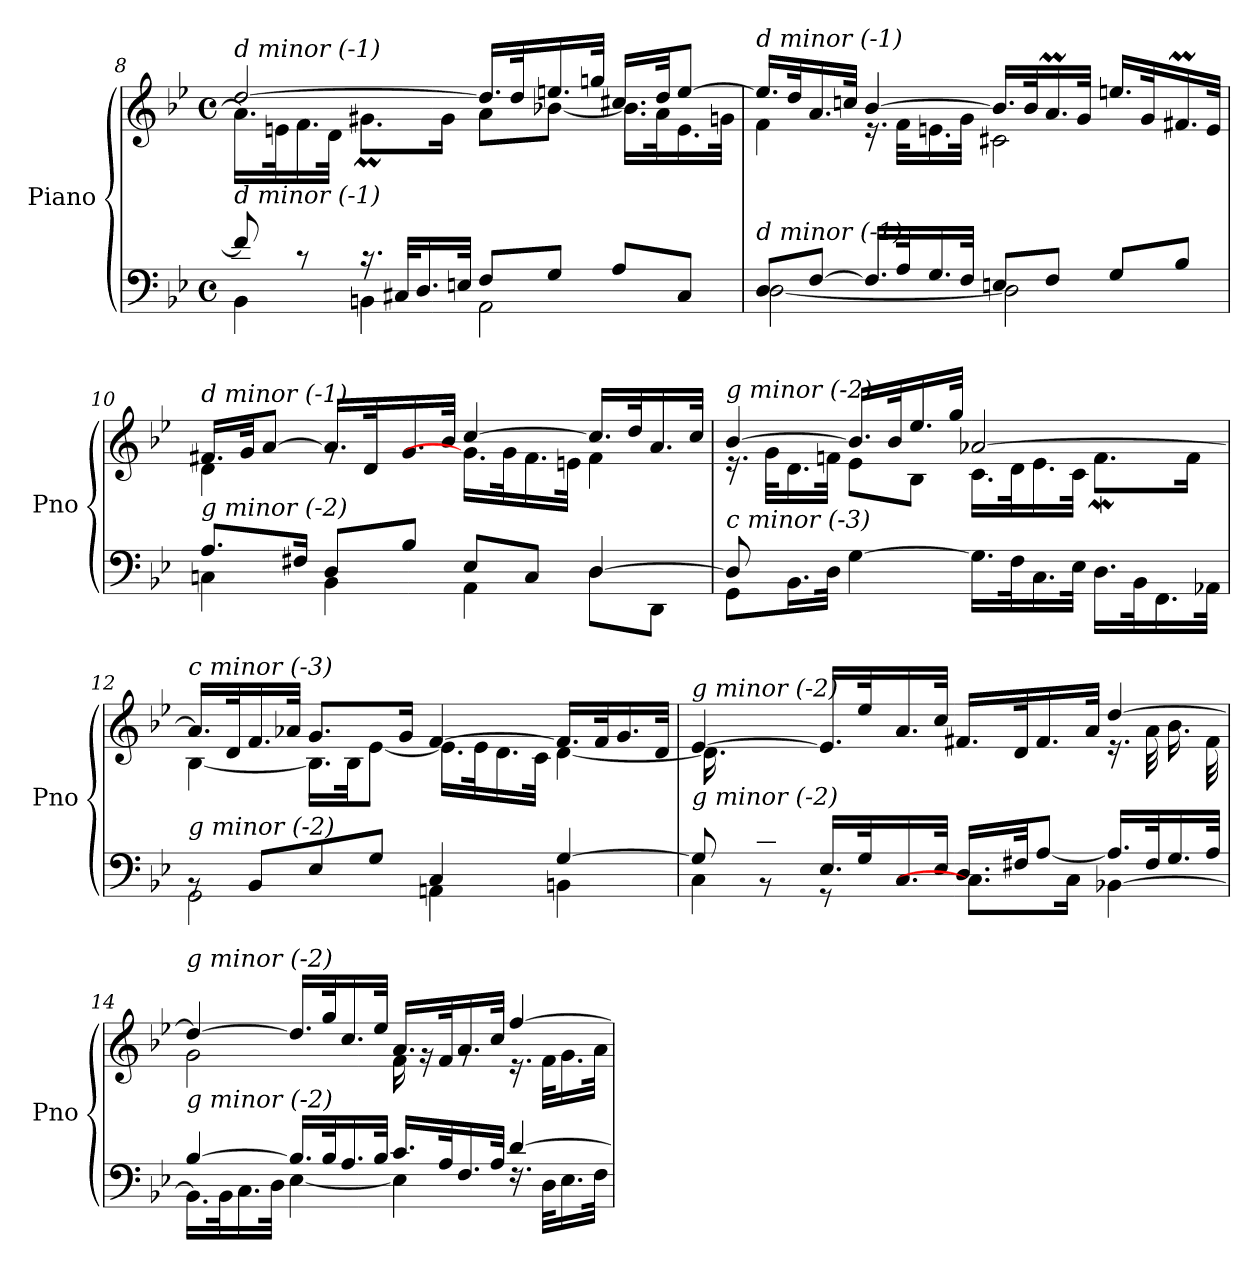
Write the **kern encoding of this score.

**kern	**kern
*part1	*part1
*staff2	*staff1
*I"Piano	*
*I'Pno	*
!!LO:LB:g=z
*clefF4	*clefG2
*k[b-e-]	*k[b-e-]
*M4/4	*M4/4
*met(c)	*met(c)
=8	=8
*^	*^
!	!	!LO:TX:i:t=d minor (-1)	!
!LO:TX:i:t=d minor (-1)	!	!	!
8f/]	4BB-\	[2dd/	16.a\LL]
.	.	.	32en\K
8r	.	.	16.f\
.	.	.	32d\JJk
16.r	4BBn\	.	8.g#Xm\L
32C#X/KLL	.	.	.
16.D/	.	.	.
.	.	.	16g#\Jk
32En/JJk	.	.	.
8F/L	2AA\	16.dd/LL]	8a\L
.	.	32dd/K	.
8G/J	.	16.een/	[8b-X\J
.	.	32ggn/JJk	.
8A/L	.	16.cc#X/LL	16.b-\LL]
.	.	32dd/JK	32a\K
8C#/J	.	[8ee/J	16.e\
.	.	.	32gn\JJk
!!LO:PB:g=z	!!
=9	=9	=9	=9
!	!	!LO:TX:i:t=d minor (-1)	!
!LO:TX:i:t=d minor (-1)	!	!	!
8D/L	[2D\	16.ee/LL]	4f\
.	.	32dd/K	.
[8F/J	.	16.a/	.
.	.	32ccn/JJk	.
16.F/LL]	.	[4b-/	16.r
32A/K	.	.	32f\KLL
16.G/	.	.	16.en\
32F/JJk	.	.	32g\JJk
8En/L	2D\]	16.b-/LL]	2c#X\
.	.	32b-/K	.
8F/J	.	16.am/	.
.	.	32g/JJk	.
8G/L	.	16.een/LL	.
.	.	32g/K	.
8B-/J	.	16.f#Xm/	.
.	.	32e/JJk	.
=10	=10	=10	=10
!	!	!LO:TX:i:t=d minor (-1)	!
!LO:TX:i:t=g minor (-2)	!	!	!
8.A/L	4Cn\	16.f#X/LL	4d\
.	.	32g/JK	.
.	.	[8a/J	.
16F#X/Jk	.	.	.
8D/L	4BB-\	16.a/LL]	8rg
.	.	32d/K	.
8B-/J	.	16.g/	[8g\yy
.	.	32b-/JJk	.
8E-/L	4AA\	[4cc/	16.g\LL]
.	.	.	32g\K
8C/J	.	.	16.f#\
.	.	.	32en\JJk
[4D/	8D\L	16.cc/LL]	4f#\
.	.	32dd/K	.
.	8DD\J	16.a/	.
.	.	32cc/JJk	.
!!LO:PB:g=z
=11	=11	=11	=11
*	*	*	*^
!	!	!LO:TX:i:t=g minor (-2)	!	!
!LO:TX:i:t=c minor (-3)	!	!	!	!
8D/]	8GG\L	[4b-/	16.r	4ryy
.	.	.	32g\KLL	.
8ryy	16.BB-\L	.	16.d\	.
.	32D\JJk	.	32fn\JJk	.
[4G\	2.ryy	16.b-/LL]	8e-\L	2.ryy
.	.	32b-/K	.	.
.	.	16.ee-/	8B-\J	.
.	.	32gg/JJk	.	.
16.G\LL]	.	[2a-X/	16.c\LL	.
32F\K	.	.	32d\K	.
16.C\	.	.	16.e-\	.
32E-\JJk	.	.	32c\JJk	.
16.D\LL	.	.	8.fW\L	.
32BB-\K	.	.	.	.
16.FF\	.	.	.	.
.	.	.	16f\Jk	.
32AA-X\JJk	.	.	.	.
*	*	*	*v	*v
=12	=12	=12	=12
!	!	!LO:TX:i:t=c minor (-3)	!
!LO:TX:i:t=g minor (-2)	!	!	!
8rBB	2GG\	16.a-/LL]	[4B-\
.	.	32d/K	.
8BB-/L	.	16.f/	.
.	.	32a-X/JJk	.
8E-/	.	8.g/L	16.B-\LL]
.	.	.	32B-\JK
8G/J	.	.	[8e-\J
.	.	16g/Jk	.
4C/	4AAn\	[4f/	16.e-\LL]
.	.	.	32e-\K
.	.	.	16.d\
.	.	.	32c\JJk
[4G/	4BBn\	16.f/LL]	[4d\
.	.	32f/K	.
.	.	16.g/	.
.	.	32d/JJk	.
!!LO:LB:g=z	!!
=13	=13	=13	=13
*	*^	*	*
!	!	!	!LO:TX:i:t=g minor (-2)	!
!LO:TX:i:t=g minor (-2)	!	!	!	!
16.ryy	8G/]	4C\	[4e-/	16.d\LL]
32Bn/K	.	.	.	8ryy
16.c/	8rBB	.	.	.
32G/JJk	.	.	.	32ryy
2ryy	16.E-/LL	8r	16.e-/LL]	2ryy
.	32G/K	.	32ee-/K	.
.	16.C/	[8C\yy	16.a/	.
.	32E-/JJk	.	32cc/JJk	.
.	16.D/LL	8.C\L]	16.f#X/LL	.
.	32F#X/JK	.	32d/K	.
.	[8A/J	.	16.f#/	.
.	.	16C\Jk	.	.
.	.	.	32a/JJk	.
4ryy	16.A/LL]	[4BB-X\	[4dd/	16.r
.	32F#/K	.	.	32a\KLL
.	16.G/	.	.	16.b-\
.	32A/JJk	.	.	32f#\JJk
*	*v	*v	*	*
=14	=14	=14	=14
!	!	!LO:TX:i:t=g minor (-2)	!
!LO:TX:i:t=g minor (-2)	!	!	!
[4B-/	16.BB-\LL]	4dd/_	2g\
.	32BB-\K	.	.
.	16.C\	.	.
.	32D\JJk	.	.
16.B-/LL]	[4E-\	16.dd/LL]	.
32B-/K	.	32gg/K	.
16.A/	.	16.cc/	.
32B-/JJk	.	32ee-/JJk	.
16.c/LL	4E-\]	16.a/LL	16f\
.	.	.	16rg
32A/K	.	32f/K	.
16.F/	.	16.a/	8rg
32A/JJk	.	32cc/JJk	.
[4d/	16.rF	[4ff/	16.r
.	32D\KLL	.	32f\KLL
.	16.E-\	.	16.g\
.	32F\JJk	.	32a\JJk
*v	*v	*	*
*	*v	*v
=	=
*-	*-
